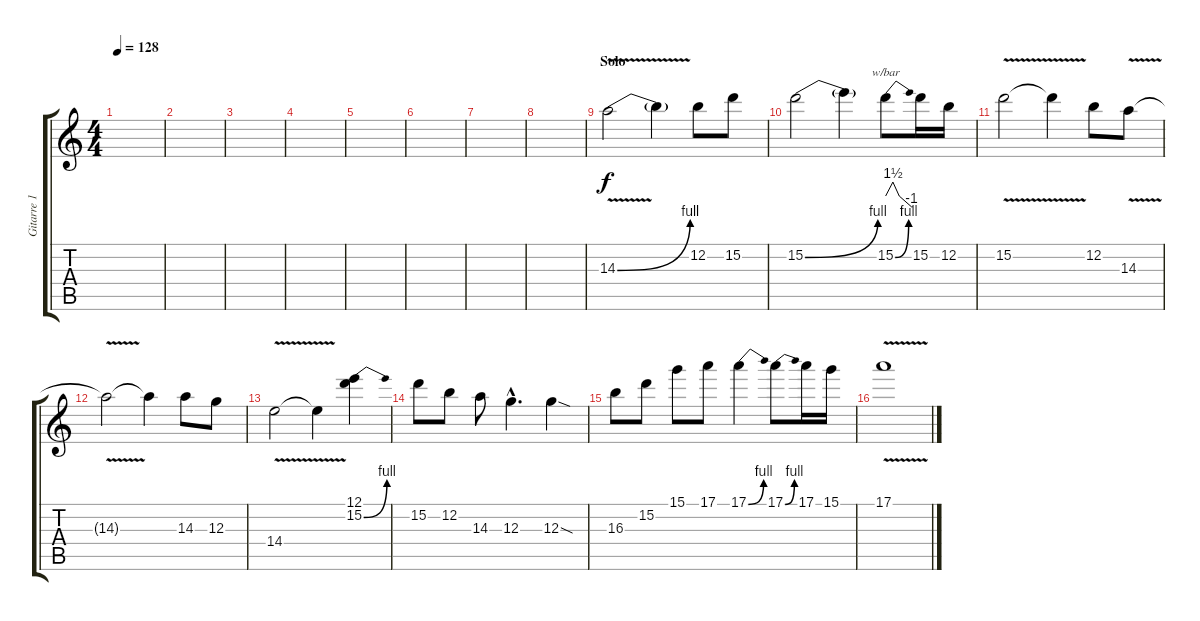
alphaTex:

\track ("Gitarre 1" "Gitarre 1") {instrument acousticguitarnylon}
\staff {score tabs}
\tuning (E4 B3 G3 D3 A2 E2) {hide}
\ts (4 4)
\tempo 128
\clef g2
\ks c
|
|
|
|
|
|
|
|
\section ("" "Solo")
14.3{be (bend 0 0 60 4) v}.2{volume 13 instrument overdrivenguitar} 14.3{t}.4 12.2.8 15.2.8 |
15.2{be (bend 0 0 60 4)}.2 15.2{t}.4 15.2{be (bend 0 0 60 4)}.8{tbe (custom default 0 0 16 6 30 0 57 -4 60 -4)} 15.2.16 12.2.16 |
15.2{v}.2 15.2{t}.4 12.2.8 14.3{v}.8 |
14.3{t}.2 14.3{t}.4 14.3.8 12.3.8 |
14.4{v}.2 14.4{t}.4 (12.1 15.2{be (bend 0 0 60 4)}).4 |
15.2.8 12.2.8 14.3.8 12.3{hac}.4{d} 12.3{sod}.4 |
16.3.8 15.2.8 15.1.8 17.1.8 17.1{be (bend 0 0 60 4)}.4 17.1{be (bend 0 0 60 4)}.8 17.1.16 15.1.16 |
17.1{v}.1{volume 0}
